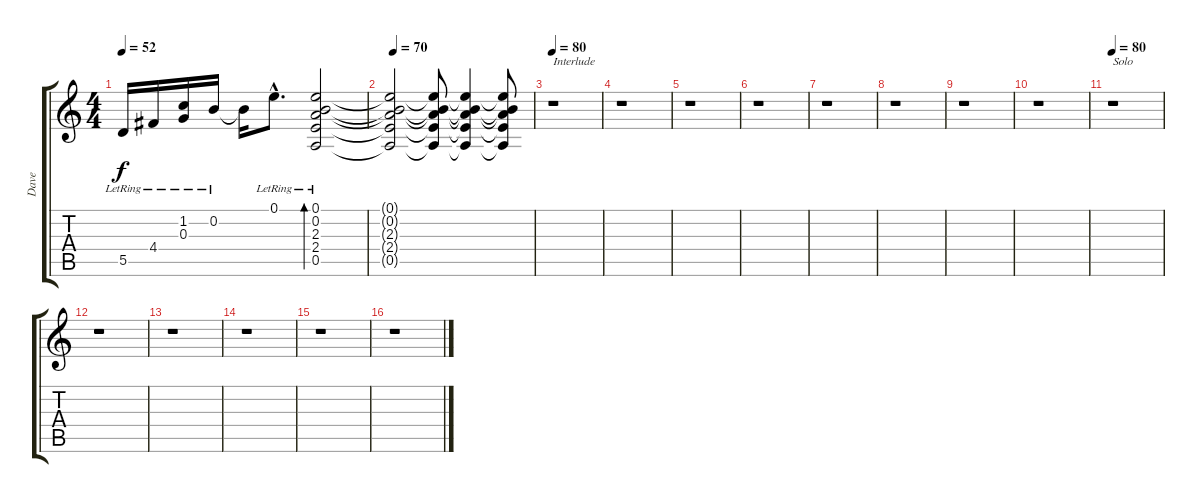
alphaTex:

\track ("Dave" "Dave") {instrument electricguitarclean}
\staff {score tabs}
\tuning (E4 B3 G3 D3 A2 E2) {hide}
\ts (4 4)
\tempo 52
\clef g2
\ks c
5.5{lr}.16{dy f} 4.4{lr}.16 (1.2{lr} 0.3{lr}).16 0.2{lr}.16 0.2{t}.16 0.1{hac lr}.8{d} (0.1{lr} 0.2{lr} 2.3{lr} 2.4{lr} 0.5{lr}).2{bd 120} |
\tempo 70
(0.1{t} 0.2{t} 2.3{t} 2.4{t} 0.5{t}).2 (0.1{t} 0.2{t} 2.3{t} 2.4{t} 0.5{t}).8 (0.1{t} 0.2{t} 2.3{t} 2.4{t} 0.5{t}).4 (0.1{t} 0.2{t} 2.3{t} 2.4{t} 0.5{t}).8 |
\tempo 78
\tempo 75
\tempo 80
r.1{txt "Interlude"} |
r.1 |
r.1 |
r.1 |
r.1 |
r.1 |
r.1 |
r.1 |
\tempo 80
r.1{txt "Solo"} |
r.1 |
r.1 |
r.1 |
r.1 |
r.1
